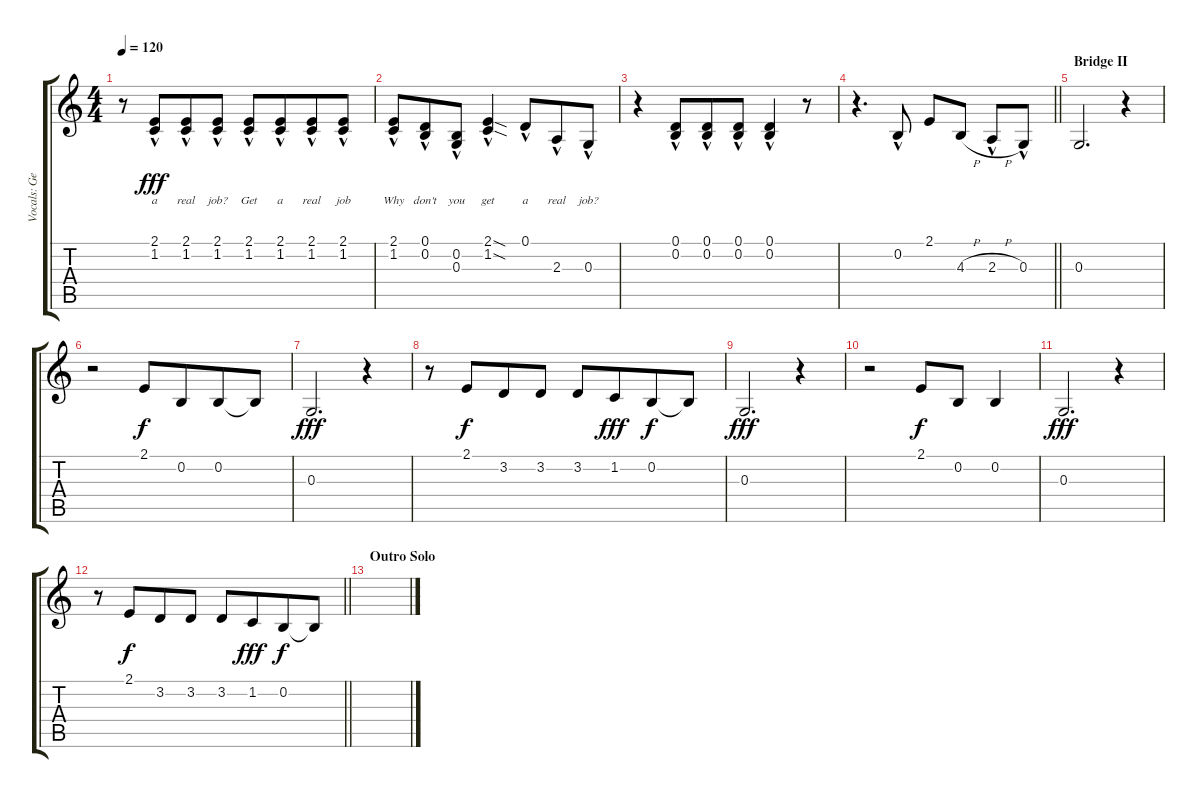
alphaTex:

\track ("Vocals: George" "Vocals: Ge") {instrument lead2sawtooth}
\staff {score tabs}
\tuning (D4 B3 G3 D3 G2 D2) {hide}
\ts (4 4)
\tempo 120
\clef g2
\ks c
r.8{dy f} (2.1{hac} 1.2{hac}).8{lyrics (0 "a") lyrics (1 "") lyrics (2 "") lyrics (3 "") lyrics (4 "") dy fff beam merge} (2.1{hac} 1.2{hac}).8{lyrics (0 "real") lyrics (1 "") lyrics (2 "") lyrics (3 "") lyrics (4 "") beam merge} (2.1{hac} 1.2{hac}).8{lyrics (0 "job?") lyrics (1 "") lyrics (2 "") lyrics (3 "") lyrics (4 "") beam split} (2.1{hac} 1.2{hac}).8{lyrics (0 "Get") lyrics (1 "") lyrics (2 "") lyrics (3 "") lyrics (4 "")} (2.1{hac} 1.2{hac}).8{lyrics (0 "a") lyrics (1 "") lyrics (2 "") lyrics (3 "") lyrics (4 "") beam merge} (2.1{hac} 1.2{hac}).8{lyrics (0 "real") lyrics (1 "") lyrics (2 "") lyrics (3 "") lyrics (4 "")} (2.1{hac} 1.2{hac}).8{lyrics (0 "job") lyrics (1 "") lyrics (2 "") lyrics (3 "") lyrics (4 "")} |
(2.1{hac} 1.2{hac}).8{lyrics (0 "Why") lyrics (1 "") lyrics (2 "") lyrics (3 "") lyrics (4 "")} (0.1{hac} 0.2{hac}).8{lyrics (0 "don't") lyrics (1 "") lyrics (2 "") lyrics (3 "") lyrics (4 "") beam merge} (0.2{hac} 0.3{hac}).8{lyrics (0 "you") lyrics (1 "") lyrics (2 "") lyrics (3 "") lyrics (4 "")} (2.1{sod hac} 1.2{sod hac}).4{lyrics (0 "get") lyrics (1 "") lyrics (2 "") lyrics (3 "") lyrics (4 "")} 0.1{hac}.8{lyrics (0 "a") lyrics (1 "") lyrics (2 "") lyrics (3 "") lyrics (4 "") beam merge} 2.3{hac}.8{lyrics (0 "real") lyrics (1 "") lyrics (2 "") lyrics (3 "") lyrics (4 "")} 0.3{hac}.8{lyrics (0 "job?") lyrics (1 "") lyrics (2 "") lyrics (3 "") lyrics (4 "")} |
r.4 (0.1{hac} 0.2{hac}).8 (0.1{hac} 0.2{hac}).8{beam merge} (0.1{hac} 0.2{hac}).8 (0.1{hac} 0.2{hac}).4 r.8 |
\barLineRight lightlight
r.4{d} 0.2{hac}.8 2.1.8 4.3{h}.8 2.3{h hac}.8 0.3{hac}.8 |
\section ("" "Bridge II")
0.3.2{d} r.4 |
r.2 2.1.8{dy f} 0.2.8{beam merge} 0.2.8 0.2{t}.8 |
0.3.2{d dy fff} r.4 |
r.8 2.1.8{dy f beam merge} 3.2.8{beam merge} 3.2.8{beam split} 3.2.8 1.2.8{dy fff beam merge} 0.2.8{dy f} 0.2{t}.8 |
0.3.2{d dy fff} r.4 |
r.2 2.1.8{dy f} 0.2.8{beam merge} 0.2.4 |
0.3.2{d dy fff} r.4 |
\barLineRight lightlight
r.8 2.1.8{dy f beam merge} 3.2.8{beam merge} 3.2.8{beam split} 3.2.8 1.2.8{dy fff beam merge} 0.2.8{dy f} 0.2{t}.8 |
\section ("" "Outro Solo")
